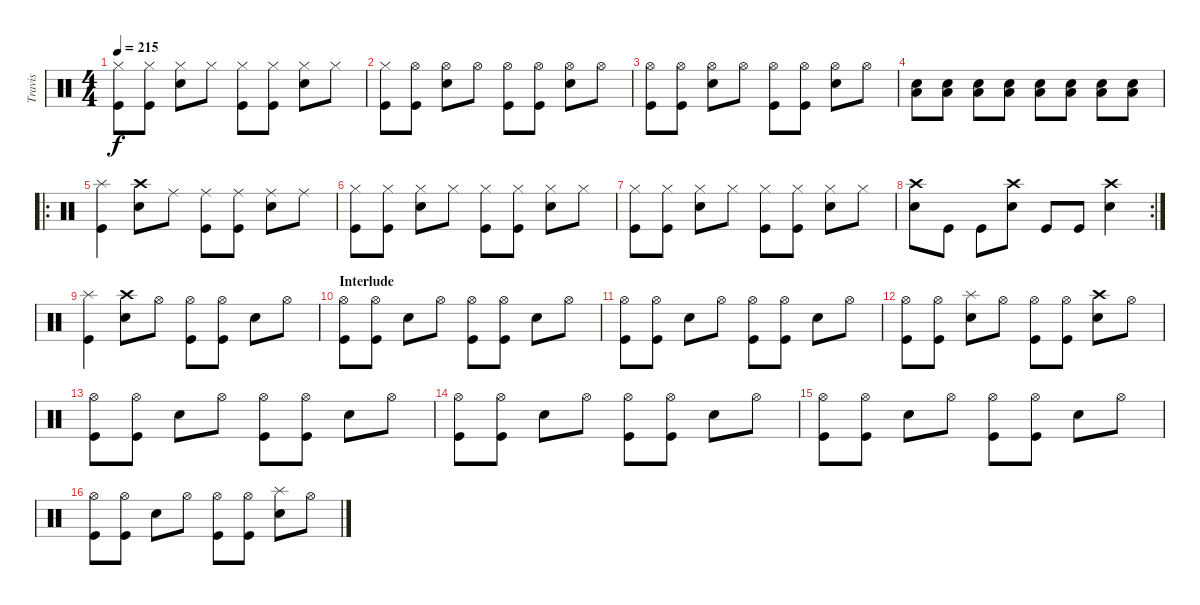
\track ("Travis" "Travis") {instrument percussion}
\staff {score}
\articulation defaults
\ts (4 4)
\tempo 215
\clef neutral
\ks c
("Hi-Hat (closed)" "Kick (hit)").8{dy f} ("Hi-Hat (closed)" "Kick (hit)").8 ("Hi-Hat (closed)" "Snare (hit) 2").8 "Hi-Hat (closed)".8 ("Hi-Hat (closed)" "Kick (hit)").8 ("Hi-Hat (closed)" "Kick (hit)").8 ("Hi-Hat (closed)" "Snare (hit) 2").8 "Hi-Hat (closed)".8 |
("Hi-Hat (closed)" "Kick (hit)").8 ("Hi-Hat (open)" "Kick (hit)").8 ("Hi-Hat (open)" "Snare (hit) 2").8 "Hi-Hat (open)".8 ("Hi-Hat (open)" "Kick (hit)").8 ("Hi-Hat (open)" "Kick (hit)").8 ("Hi-Hat (open)" "Snare (hit) 2").8 "Hi-Hat (open)".8 |
("Hi-Hat (open)" "Kick (hit)").8 ("Hi-Hat (open)" "Kick (hit)").8 ("Hi-Hat (open)" "Snare (hit) 2").8 "Hi-Hat (open)".8 ("Hi-Hat (open)" "Kick (hit)").8 ("Hi-Hat (open)" "Kick (hit)").8 ("Hi-Hat (open)" "Snare (hit) 2").8 "Hi-Hat (open)".8 |
("Low Tom (hit)" "Snare (hit) 2").8 ("Low Tom (hit)" "Snare (hit) 2").8 ("Low Tom (hit)" "Snare (hit) 2").8 ("Low Tom (hit)" "Snare (hit) 2").8 ("Low Tom (hit)" "Snare (hit) 2").8 ("Low Tom (hit)" "Snare (hit) 2").8 ("Low Tom (hit)" "Snare (hit) 2").8 ("Low Tom (hit)" "Snare (hit) 2").8 |
\ro
("Splash (hit)" "Kick (hit)").4 ("Crash high (hit)" "Snare (hit) 2").8 "Ride (middle)".8 ("Ride (middle)" "Kick (hit)").8 ("Ride (middle)" "Kick (hit)").8 ("Ride (middle)" "Snare (hit) 2").8 "Ride (middle)".8 |
("Hi-Hat (closed)" "Kick (hit)").8 ("Hi-Hat (closed)" "Kick (hit)").8 ("Hi-Hat (closed)" "Snare (hit) 2").8 "Hi-Hat (closed)".8 ("Hi-Hat (closed)" "Kick (hit)").8 ("Hi-Hat (closed)" "Kick (hit)").8 ("Hi-Hat (closed)" "Snare (hit) 2").8 "Hi-Hat (closed)".8 |
("Hi-Hat (closed)" "Kick (hit)").8 ("Hi-Hat (closed)" "Kick (hit)").8 ("Hi-Hat (closed)" "Snare (hit) 2").8 "Hi-Hat (closed)".8 ("Hi-Hat (closed)" "Kick (hit)").8 ("Hi-Hat (closed)" "Kick (hit)").8 ("Hi-Hat (closed)" "Snare (hit) 2").8 "Hi-Hat (closed)".8 |
\rc 2
("Crash high (hit)" "Snare (hit) 2").8 "Kick (hit)".8 "Kick (hit)".8 ("Crash high (hit)" "Snare (hit) 2").8 "Kick (hit)".8 "Kick (hit)".8 ("Crash high (hit)" "Snare (hit) 2").4 |
("Splash (hit)" "Kick (hit)").4 ("Crash high (hit)" "Snare (hit) 2").8 "Hi-Hat (open)".8 ("Hi-Hat (open)" "Kick (hit)").8 ("Hi-Hat (open)" "Kick (hit)").8 "Snare (hit) 2".8 "Hi-Hat (open)".8 |
\section ("" "Interlude")
("Hi-Hat (open)" "Kick (hit)").8 ("Hi-Hat (open)" "Kick (hit)").8 "Snare (hit) 2".8 "Hi-Hat (open)".8 ("Hi-Hat (open)" "Kick (hit)").8 ("Hi-Hat (open)" "Kick (hit)").8 "Snare (hit) 2".8 "Hi-Hat (open)".8 |
("Hi-Hat (open)" "Kick (hit)").8 ("Hi-Hat (open)" "Kick (hit)").8 "Snare (hit) 2".8 "Hi-Hat (open)".8 ("Hi-Hat (open)" "Kick (hit)").8 ("Hi-Hat (open)" "Kick (hit)").8 "Snare (hit) 2".8 "Hi-Hat (open)".8 |
("Hi-Hat (open)" "Kick (hit)").8 ("Hi-Hat (open)" "Kick (hit)").8 ("Splash (hit)" "Snare (hit) 2").8 "Hi-Hat (open)".8 ("Hi-Hat (open)" "Kick (hit)").8 ("Hi-Hat (open)" "Kick (hit)").8 ("Crash high (hit)" "Snare (hit) 2").8 "Hi-Hat (open)".8 |
("Hi-Hat (open)" "Kick (hit)").8 ("Hi-Hat (open)" "Kick (hit)").8 "Snare (hit) 2".8 "Hi-Hat (open)".8 ("Hi-Hat (open)" "Kick (hit)").8 ("Hi-Hat (open)" "Kick (hit)").8 "Snare (hit) 2".8 "Hi-Hat (open)".8 |
("Hi-Hat (open)" "Kick (hit)").8 ("Hi-Hat (open)" "Kick (hit)").8 "Snare (hit) 2".8 "Hi-Hat (open)".8 ("Hi-Hat (open)" "Kick (hit)").8 ("Hi-Hat (open)" "Kick (hit)").8 "Snare (hit) 2".8 "Hi-Hat (open)".8 |
("Hi-Hat (open)" "Kick (hit)").8 ("Hi-Hat (open)" "Kick (hit)").8 "Snare (hit) 2".8 "Hi-Hat (open)".8 ("Hi-Hat (open)" "Kick (hit)").8 ("Hi-Hat (open)" "Kick (hit)").8 "Snare (hit) 2".8 "Hi-Hat (open)".8 |
("Hi-Hat (open)" "Kick (hit)").8 ("Hi-Hat (open)" "Kick (hit)").8 "Snare (hit) 2".8 "Hi-Hat (open)".8 ("Hi-Hat (open)" "Kick (hit)").8 ("Hi-Hat (open)" "Kick (hit)").8 ("Splash (hit)" "Snare (hit) 2").8 "Hi-Hat (open)".8
